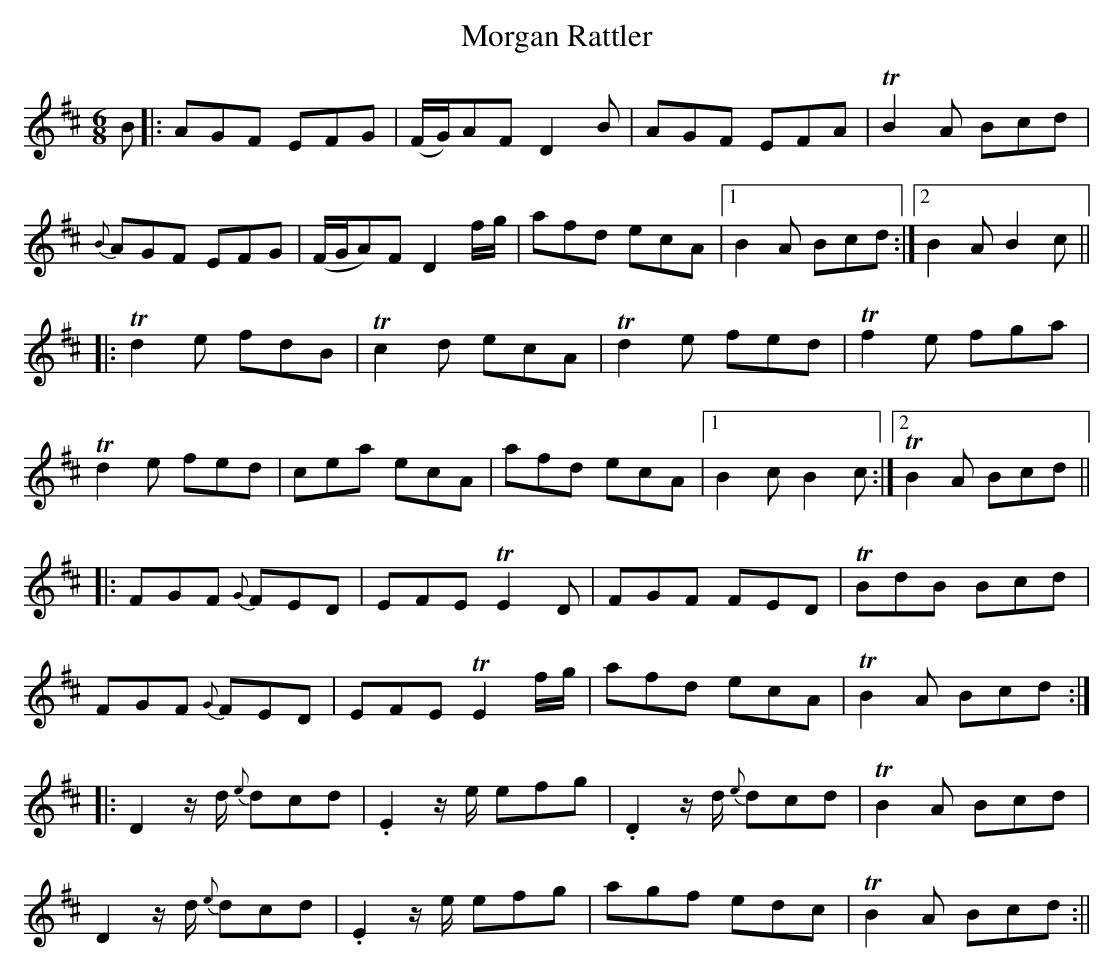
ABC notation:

X:1
T:Morgan Rattler
M:6/8
L:1/8
K:D
B|:AGF EFG|(F/G/)AF D2B|AGF EFA|TB2A Bcd|
{B}AGF EFG|(F/G/A)F D2 f/g/|afd ecA|1 B2A Bcd:|2 B2A B2c||
|:Td2e fdB|Tc2d ecA|Td2e fed|Tf2e fga|
Td2e fed|cea ecA|afd ecA|1 B2c B2c:|2 TB2A Bcd||
|:FGF {G}FED|EFE TE2D|FGF FED|TBdB Bcd|
FGF {G}FED|EFE TE2f/g/|afd ecA|TB2A Bcd:|
|:D2z/d/ {e}dcd|.E2z/e/ efg|.D2 z/d/ {e}dcd|TB2A Bcd|
D2z/d/ {e}dcd|.E2z/e/ efg|agf edc|TB2A Bcd:||
